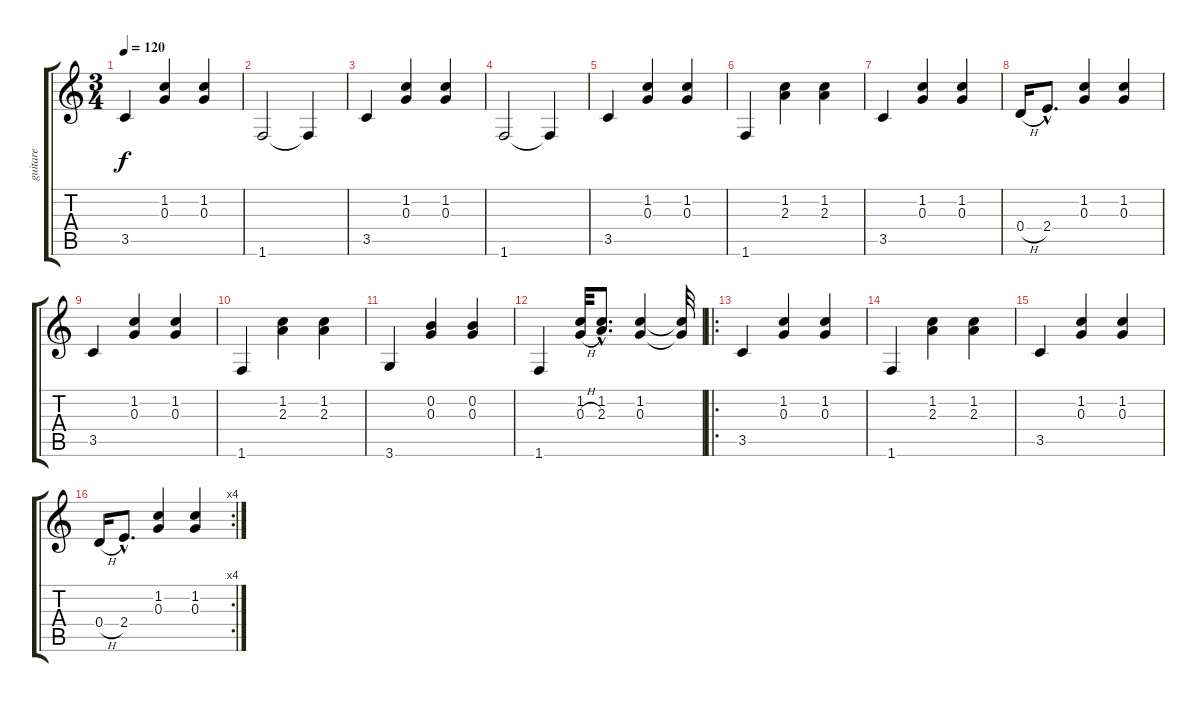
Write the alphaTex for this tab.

\track ("guitare" "guitare") {instrument acousticguitarsteel}
\staff {score tabs}
\tuning (E4 B3 G3 D3 A2 E2) {hide}
\ts (3 4)
\tempo 120
\clef g2
\ks c
3.5.4{dy f instrument acousticguitarsteel} (1.2 0.3).4 (1.2 0.3).4 |
1.6.2 1.6{t}.4 |
3.5.4 (1.2 0.3).4 (1.2 0.3).4 |
1.6.2 1.6{t}.4 |
3.5.4 (1.2 0.3).4 (1.2 0.3).4 |
1.6.4 (1.2 2.3).4 (1.2 2.3).4 |
3.5.4 (1.2 0.3).4 (1.2 0.3).4 |
0.4{h}.16 2.4{hac}.8{d} (1.2 0.3).4 (1.2 0.3).4 |
3.5.4 (1.2 0.3).4 (1.2 0.3).4 |
1.6.4 (1.2 2.3).4 (1.2 2.3).4 |
3.6.4 (0.2 0.3).4 (0.2 0.3).4 |
1.6.4 (1.2 0.3{h}).32 (1.2{hac} 2.3{hac}).8{d} (1.2 0.3).4 (1.2{t} 0.3{t}).32 |
\ro
3.5.4 (1.2 0.3).4 (1.2 0.3).4 |
1.6.4 (1.2 2.3).4 (1.2 2.3).4 |
3.5.4 (1.2 0.3).4 (1.2 0.3).4 |
\rc 4
0.4{h}.16 2.4{hac}.8{d} (1.2 0.3).4 (1.2 0.3).4
